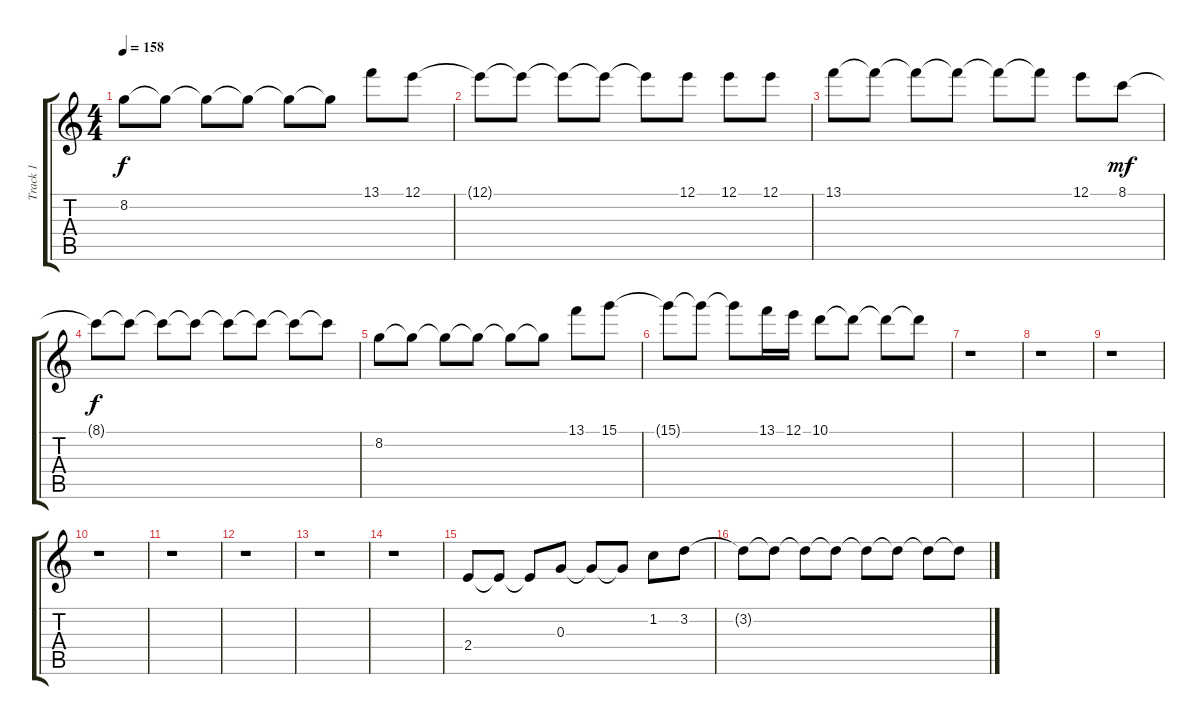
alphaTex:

\track ("Track 1" "Track 1") {instrument overdrivenguitar}
\staff {score tabs}
\tuning (E4 B3 G3 D3 A2 D2) {hide}
\ts (4 4)
\tempo 158
\clef g2
\ks c
8.2.8{dy f} 8.2{t}.8 8.2{t}.8 8.2{t}.8 8.2{t}.8 8.2{t}.8 13.1.8 12.1.8 |
12.1{t}.8 12.1{t}.8 12.1{t}.8 12.1{t}.8 12.1{t}.8 12.1.8 12.1.8 12.1.8 |
13.1.8 13.1{t}.8 13.1{t}.8 13.1{t}.8 13.1{t}.8 13.1{t}.8 12.1.8 8.1.8{dy mf} |
8.1{t}.8{dy f} 8.1{t}.8 8.1{t}.8 8.1{t}.8 8.1{t}.8 8.1{t}.8 8.1{t}.8 8.1{t}.8 |
8.2.8 8.2{t}.8 8.2{t}.8 8.2{t}.8 8.2{t}.8 8.2{t}.8 13.1.8 15.1.8 |
15.1{t}.8 15.1{t}.8 15.1{t}.8 13.1.16 12.1.16 10.1.8 10.1{t}.8 10.1{t}.8 10.1{t}.8 |
r.1 |
r.1 |
r.1 |
r.1 |
r.1 |
r.1 |
r.1 |
r.1 |
2.4.8 2.4{t}.8 2.4{t}.8 0.3.8 0.3{t}.8 0.3{t}.8 1.2.8 3.2.8 |
3.2{t}.8 3.2{t}.8 3.2{t}.8 3.2{t}.8 3.2{t}.8 3.2{t}.8 3.2{t}.8 3.2{t}.8
